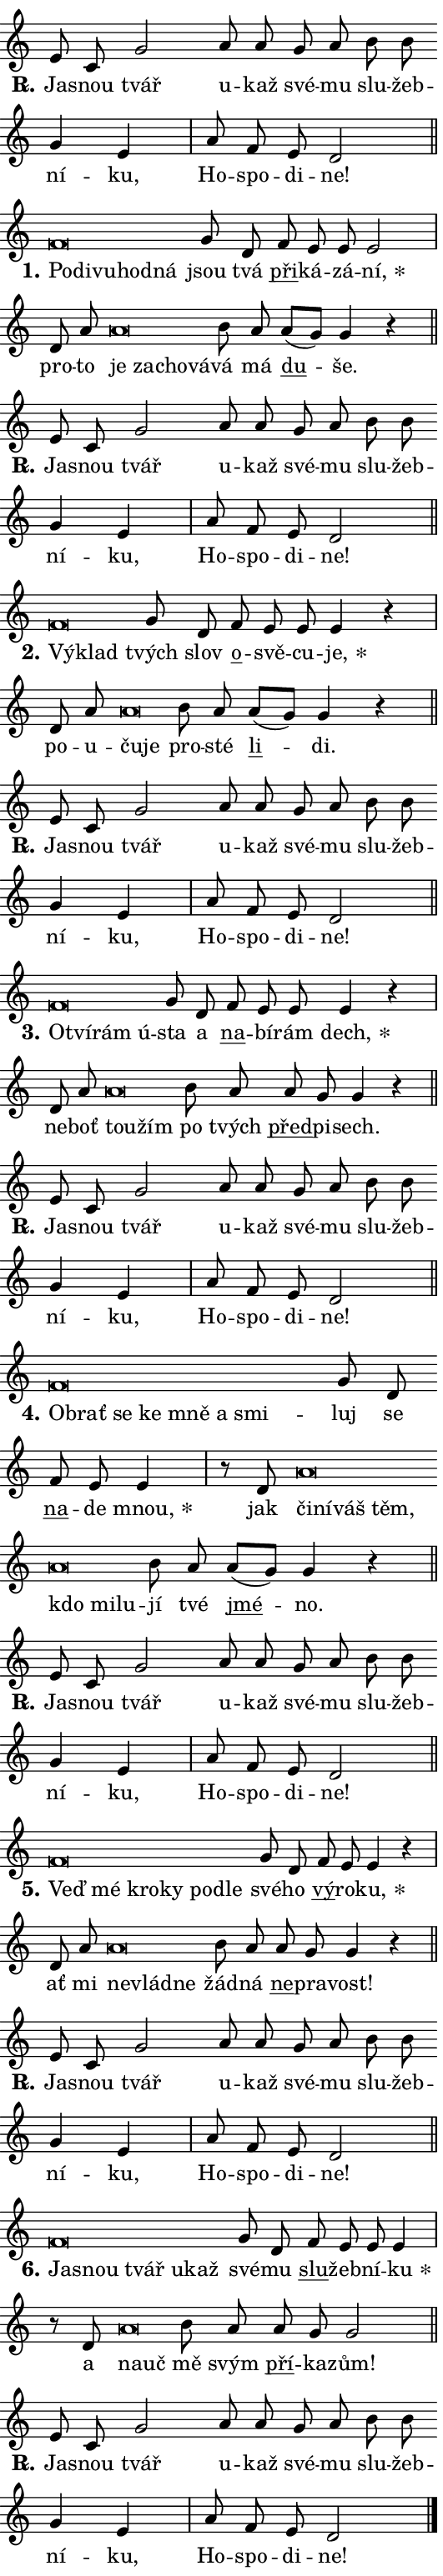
\version "2.24.0"
\header { tagline = "" }
\paper {
  indent = 0\cm
  top-margin = 0\cm
  right-margin = 0.13\cm % to fit lyric hyphens
  bottom-margin = 0\cm
  left-margin = 0\cm
  paper-width = 9\cm
  page-breaking = #ly:one-page-breaking
  system-system-spacing.basic-distance = #11
  score-system-spacing.basic-distance = #11
  ragged-last = ##f
}


%% Author: Thomas Morley
%% https://lists.gnu.org/archive/html/lilypond-user/2020-05/msg00002.html
#(define (line-position grob)
"Returns position of @var[grob} in current system:
   @code{'start}, if at first time-step
   @code{'end}, if at last time-step
   @code{'middle} otherwise
"
  (let* ((col (ly:item-get-column grob))
         (ln (ly:grob-object col 'left-neighbor))
         (rn (ly:grob-object col 'right-neighbor))
         (col-to-check-left (if (ly:grob? ln) ln col))
         (col-to-check-right (if (ly:grob? rn) rn col))
         (break-dir-left
           (and
             (ly:grob-property col-to-check-left 'non-musical #f)
             (ly:item-break-dir col-to-check-left)))
         (break-dir-right
           (and
             (ly:grob-property col-to-check-right 'non-musical #f)
             (ly:item-break-dir col-to-check-right))))
        (cond ((eqv? 1 break-dir-left) 'start)
              ((eqv? -1 break-dir-right) 'end)
              (else 'middle))))

#(define (tranparent-at-line-position vctor)
  (lambda (grob)
  "Relying on @code{line-position} select the relevant enry from @var{vctor}.
Used to determine transparency,"
    (case (line-position grob)
      ((end) (not (vector-ref vctor 0)))
      ((middle) (not (vector-ref vctor 1)))
      ((start) (not (vector-ref vctor 2))))))

noteHeadBreakVisibility =
#(define-music-function (break-visibility)(vector?)
"Makes @code{NoteHead}s transparent relying on @var{break-visibility}"
#{
  \override NoteHead.transparent =
    #(tranparent-at-line-position break-visibility)
#})

#(define delete-ledgers-for-transparent-note-heads
  (lambda (grob)
    "Reads whether a @code{NoteHead} is transparent.
If so this @code{NoteHead} is removed from @code{'note-heads} from
@var{grob}, which is supposed to be @code{LedgerLineSpanner}.
As a result ledgers are not printed for this @code{NoteHead}"
    (let* ((nhds-array (ly:grob-object grob 'note-heads))
           (nhds-list
             (if (ly:grob-array? nhds-array)
                 (ly:grob-array->list nhds-array)
                 '()))
           ;; Relies on the transparent-property being done before
           ;; Staff.LedgerLineSpanner.after-line-breaking is executed.
           ;; This is fragile ...
           (to-keep
             (remove
               (lambda (nhd)
                 (ly:grob-property nhd 'transparent #f))
               nhds-list)))
      ;; TODO find a better method to iterate over grob-arrays, similiar
      ;; to filter/remove etc for lists
      ;; For now rebuilt from scratch
      (set! (ly:grob-object grob 'note-heads)  '())
      (for-each
        (lambda (nhd)
          (ly:pointer-group-interface::add-grob grob 'note-heads nhd))
        to-keep))))

squashNotes = {
  \override NoteHead.X-extent = #'(-0.2 . 0.2)
  \override NoteHead.Y-extent = #'(-0.75 . 0)
  \override NoteHead.stencil =
    #(lambda (grob)
       (let ((pos (ly:grob-property grob 'staff-position)))
         (begin
           (if (< pos -7) (display "ERROR: Lower brevis then expected\n") (display ""))
           (if (<= pos -6) ly:text-interface::print ly:note-head::print))))
}
unSquashNotes = {
  \revert NoteHead.X-extent
  \revert NoteHead.Y-extent
  \revert NoteHead.stencil
}

hideNotes = \noteHeadBreakVisibility #begin-of-line-visible
unHideNotes = \noteHeadBreakVisibility #all-visible

% work-around for resetting accidentals
% https://lilypond.org/doc/v2.23/Documentation/notation/displaying-rhythms#unmetered-music
cadenzaMeasure = {
  \cadenzaOff
  \partial 1024 s1024
  \cadenzaOn
}

#(define-markup-command (accent layout props text) (markup?)
  "Underline accented syllable"
  (interpret-markup layout props
    #{\markup \override #'(offset . 4.3) \underline { #text }#}))

responsum = \markup \concat {
  "R" \hspace #-1.05 \path #0.1 #'((moveto 0 0.07) (lineto 0.9 0.8)) \hspace #0.05 "."
}

spaceSize = #0.6828661417322834 % exact space size for TeX Gyre Schola

\layout {
  \context {
    \Staff
    \remove "Time_signature_engraver"
    \override LedgerLineSpanner.after-line-breaking = #delete-ledgers-for-transparent-note-heads
  }
  \context {
    \Lyrics {
      \override LyricSpace.minimum-distance = \spaceSize
      \override LyricText.font-name = #"TeX Gyre Schola"
      \override LyricText.font-size = 1
      \override StanzaNumber.font-name = #"TeX Gyre Schola Bold"
      \override StanzaNumber.font-size = 1
    }
  }
  \context {
    \Score 
    \override NoteHead.text =
      #(lambda (grob) 
        (let ((pos (ly:grob-property grob 'staff-position)))
          #{\markup {
            \combine
              \halign #-0.55 \raise #(if (= pos -6) 0 0.5) \override #'(thickness . 2) \draw-line #'(3.2 . 0)
              \musicglyph "noteheads.sM1"
          }#}))
  }
}

% magnetic-lyrics.ily
%
%   written by
%     Jean Abou Samra <jean@abou-samra.fr>
%     Werner Lemberg <wl@gnu.org>
%
%   adapted by
%     Jiri Hon <jiri.hon@gmail.com>
%
% Version 2022-Apr-15

% https://www.mail-archive.com/lilypond-user@gnu.org/msg149350.html

#(define (Left_hyphen_pointer_engraver context)
   "Collect syllable-hyphen-syllable occurrences in lyrics and store
them in properties.  This engraver only looks to the left.  For
example, if the lyrics input is @code{foo -- bar}, it does the
following.

@itemize @bullet
@item
Set the @code{text} property of the @code{LyricHyphen} grob between
@q{foo} and @q{bar} to @code{foo}.

@item
Set the @code{left-hyphen} property of the @code{LyricText} grob with
text @q{foo} to the @code{LyricHyphen} grob between @q{foo} and
@q{bar}.
@end itemize

Use this auxiliary engraver in combination with the
@code{lyric-@/text::@/apply-@/magnetic-@/offset!} hook."
   (let ((hyphen #f)
         (text #f))
     (make-engraver
      (acknowledgers
       ((lyric-syllable-interface engraver grob source-engraver)
        (set! text grob)))
      (end-acknowledgers
       ((lyric-hyphen-interface engraver grob source-engraver)
        ;(when (not (grob::has-interface grob 'lyric-space-interface))
          (set! hyphen grob)));)
      ((stop-translation-timestep engraver)
       (when (and text hyphen)
         (ly:grob-set-object! text 'left-hyphen hyphen))
       (set! text #f)
       (set! hyphen #f)))))

#(define (lyric-text::apply-magnetic-offset! grob)
   "If the space between two syllables is less than the value in
property @code{LyricText@/.details@/.squash-threshold}, move the right
syllable to the left so that it gets concatenated with the left
syllable.

Use this function as a hook for
@code{LyricText@/.after-@/line-@/breaking} if the
@code{Left_@/hyphen_@/pointer_@/engraver} is active."
   (let ((hyphen (ly:grob-object grob 'left-hyphen #f)))
     (when hyphen
       (let ((left-text (ly:spanner-bound hyphen LEFT)))
         (when (grob::has-interface left-text 'lyric-syllable-interface)
           (let* ((common (ly:grob-common-refpoint grob left-text X))
                  (this-x-ext (ly:grob-extent grob common X))
                  (left-x-ext
                   (begin
                     ;; Trigger magnetism for left-text.
                     (ly:grob-property left-text 'after-line-breaking)
                     (ly:grob-extent left-text common X)))
                  ;; `delta` is the gap width between two syllables.
                  (delta (- (interval-start this-x-ext)
                            (interval-end left-x-ext)))
                  (details (ly:grob-property grob 'details))
                  (threshold (assoc-get 'squash-threshold details 0.2)))
             (when (< delta threshold)
               (let* (;; We have to manipulate the input text so that
                      ;; ligatures crossing syllable boundaries are not
                      ;; disabled.  For languages based on the Latin
                      ;; script this is essentially a beautification.
                      ;; However, for non-Western scripts it can be a
                      ;; necessity.
                      (lt (ly:grob-property left-text 'text))
                      (rt (ly:grob-property grob 'text))
                      (is-space (grob::has-interface hyphen 'lyric-space-interface))
                      (space (if is-space " " ""))
                      (extra-delta (if is-space spaceSize 0))
                      ;; Append new syllable.
                      (ltrt-space (if (and (string? lt) (string? rt))
                                (string-append lt space rt)
                                (make-concat-markup (list lt space rt))))
                      ;; Right-align `ltrt` to the right side.
                      (ltrt-space-markup (grob-interpret-markup
                               grob
                               (make-translate-markup
                                (cons (interval-length this-x-ext) 0)
                                (make-right-align-markup ltrt-space)))))
                 (begin
                   ;; Don't print `left-text`.
                   (ly:grob-set-property! left-text 'stencil #f)
                   ;; Set text and stencil (which holds all collected
                   ;; syllables so far) and shift it to the left.
                   (ly:grob-set-property! grob 'text ltrt-space)
                   (ly:grob-set-property! grob 'stencil ltrt-space-markup)
                   (ly:grob-translate-axis! grob (- (- delta extra-delta)) X))))))))))


#(define (lyric-hyphen::displace-bounds-first grob)
   ;; Make very sure this callback isn't triggered too early.
   (let ((left (ly:spanner-bound grob LEFT))
         (right (ly:spanner-bound grob RIGHT)))
     (ly:grob-property left 'after-line-breaking)
     (ly:grob-property right 'after-line-breaking)
     (ly:lyric-hyphen::print grob)))

squashThreshold = #0.4

\layout {
  \context {
    \Lyrics
    \consists #Left_hyphen_pointer_engraver
    \override LyricText.after-line-breaking =
      #lyric-text::apply-magnetic-offset!
    \override LyricHyphen.stencil = #lyric-hyphen::displace-bounds-first
    \override LyricText.details.squash-threshold = \squashThreshold
    \override LyricHyphen.minimum-distance = 0
    \override LyricHyphen.minimum-length = \squashThreshold
  }
}

squashText = \override LyricText.details.squash-threshold = 9999
unSquashText = \override LyricText.details.squash-threshold = \squashThreshold

leftText = \override LyricText.self-alignment-X = #LEFT
unLeftText = \revert LyricText.self-alignment-X

starOffset = #(lambda (grob) 
                (let ((x_offset (ly:self-alignment-interface::aligned-on-x-parent grob)))
                  (if (= x_offset 0) 0 (+ x_offset 1.2))))

star = #(define-music-function (syllable)(string?)
"Append star separator at the end of a syllable"
#{
  \once \override LyricText.X-offset = #starOffset
  \lyricmode { \markup {
    #syllable
    \override #'((font-name . "TeX Gyre Schola Bold")) \hspace #0.2 \lower #0.65 \larger "*"
  } }
#})

starAccent = #(define-music-function (syllable)(string?)
"Append star separator at the end of a syllable and make accent"
#{
  \once \override LyricText.X-offset = #starOffset
  \lyricmode { \markup {
    \accent #syllable
    \override #'((font-name . "TeX Gyre Schola Bold")) \hspace #0.2 \lower #0.65 \larger "*"
  } }
#})

breath = #(define-music-function (syllable)(string?)
"Append breathing indicator at the end of a syllable"
#{
  \lyricmode { \markup { #syllable "+" } }
#})

optionalBreath = #(define-music-function (syllable)(string?)
"Append optional breathing indicator at the end of a syllable"
#{
  \lyricmode { \markup { #syllable "(+)" } }
#})


\score {
    <<
        \new Voice = "melody" { \cadenzaOn \key c \major \relative { e'8 c g'2 a8 a \bar "" g a \bar "" b b \bar "" g4 e \cadenzaMeasure \bar "|" a8 f e d2 \cadenzaMeasure \bar "||" \break } }
        \new Lyrics \lyricsto "melody" { \lyricmode { \set stanza = \responsum
Ja -- snou tvář u -- kaž své -- mu slu -- žeb -- ní -- ku, Ho -- spo -- di -- ne! } }
    >>
    \layout {}
}

\score {
    <<
        \new Voice = "melody" { \cadenzaOn \key c \major \relative { \squashNotes f'\breve*1/16 \hideNotes \breve*1/16 \bar "" \breve*1/16 \bar "" \breve*1/16 \breve*1/16 \bar "" \unHideNotes \unSquashNotes g8 d \bar "" f e e e2 \cadenzaMeasure \bar "|" d8 a' \bar "" \squashNotes a\breve*1/16 \hideNotes \breve*1/16 \bar "" \breve*1/16 \breve*1/16 \bar "" \unHideNotes \unSquashNotes b8 a \bar "" a[( g)] g4 r \cadenzaMeasure \bar "||" \break } }
        \new Lyrics \lyricsto "melody" { \lyricmode { \set stanza = "1."
\leftText Po -- \squashText di -- vu -- hod -- ná \unLeftText \unSquashText jsou tvá \markup \accent při -- ká -- zá -- \star ní, pro -- to \leftText je \squashText za -- cho -- vá -- \unLeftText \unSquashText vá má \markup \accent du -- še. } }
    >>
    \layout {}
}

\score {
    <<
        \new Voice = "melody" { \cadenzaOn \key c \major \relative { e'8 c g'2 a8 a \bar "" g a \bar "" b b \bar "" g4 e \cadenzaMeasure \bar "|" a8 f e d2 \cadenzaMeasure \bar "||" \break } }
        \new Lyrics \lyricsto "melody" { \lyricmode { \set stanza = \responsum
Ja -- snou tvář u -- kaž své -- mu slu -- žeb -- ní -- ku, Ho -- spo -- di -- ne! } }
    >>
    \layout {}
}

\score {
    <<
        \new Voice = "melody" { \cadenzaOn \key c \major \relative { \squashNotes f'\breve*1/16 \hideNotes \breve*1/16 \bar "" \unHideNotes \unSquashNotes g8 d \bar "" f e e e4 r \cadenzaMeasure \bar "|" d8 a' \bar "" \squashNotes a\breve*1/16 \hideNotes \breve*1/16 \bar "" \unHideNotes \unSquashNotes b8 a \bar "" a[( g)] g4 r \cadenzaMeasure \bar "||" \break } }
        \new Lyrics \lyricsto "melody" { \lyricmode { \set stanza = "2."
\leftText Vý -- \squashText klad \unLeftText \unSquashText tvých slov \markup \accent o -- svě -- cu -- \star je, po -- u -- \leftText ču -- \squashText je \unLeftText \unSquashText pro -- sté \markup \accent li -- di. } }
    >>
    \layout {}
}

\score {
    <<
        \new Voice = "melody" { \cadenzaOn \key c \major \relative { e'8 c g'2 a8 a \bar "" g a \bar "" b b \bar "" g4 e \cadenzaMeasure \bar "|" a8 f e d2 \cadenzaMeasure \bar "||" \break } }
        \new Lyrics \lyricsto "melody" { \lyricmode { \set stanza = \responsum
Ja -- snou tvář u -- kaž své -- mu slu -- žeb -- ní -- ku, Ho -- spo -- di -- ne! } }
    >>
    \layout {}
}

\score {
    <<
        \new Voice = "melody" { \cadenzaOn \key c \major \relative { \squashNotes f'\breve*1/16 \hideNotes \breve*1/16 \bar "" \breve*1/16 \breve*1/16 \bar "" \unHideNotes \unSquashNotes g8 d \bar "" f e e e4 r \cadenzaMeasure \bar "|" d8 a' \bar "" \squashNotes a\breve*1/16 \hideNotes \breve*1/16 \bar "" \unHideNotes \unSquashNotes b8 a \bar "" a g g4 r \cadenzaMeasure \bar "||" \break } }
        \new Lyrics \lyricsto "melody" { \lyricmode { \set stanza = "3."
\leftText O -- \squashText tví -- rám ú -- \unLeftText \unSquashText sta a \markup \accent na -- bí -- rám \star dech, ne -- boť \leftText tou -- \squashText žím \unLeftText \unSquashText po tvých \markup \accent před -- pi -- sech. } }
    >>
    \layout {}
}

\score {
    <<
        \new Voice = "melody" { \cadenzaOn \key c \major \relative { e'8 c g'2 a8 a \bar "" g a \bar "" b b \bar "" g4 e \cadenzaMeasure \bar "|" a8 f e d2 \cadenzaMeasure \bar "||" \break } }
        \new Lyrics \lyricsto "melody" { \lyricmode { \set stanza = \responsum
Ja -- snou tvář u -- kaž své -- mu slu -- žeb -- ní -- ku, Ho -- spo -- di -- ne! } }
    >>
    \layout {}
}

\score {
    <<
        \new Voice = "melody" { \cadenzaOn \key c \major \relative { \squashNotes f'\breve*1/16 \hideNotes \breve*1/16 \bar "" \breve*1/16 \bar "" \breve*1/16 \bar "" \breve*1/16 \bar "" \breve*1/16 \breve*1/16 \bar "" \unHideNotes \unSquashNotes g8 d \bar "" f e e4 \cadenzaMeasure \bar "|" r8 d8 \squashNotes a'\breve*1/16 \hideNotes \breve*1/16 \bar "" \breve*1/16 \bar "" \breve*1/16 \bar "" \breve*1/16 \bar "" \breve*1/16 \breve*1/16 \bar "" \unHideNotes \unSquashNotes b8 a \bar "" a[( g)] g4 r \cadenzaMeasure \bar "||" \break } }
        \new Lyrics \lyricsto "melody" { \lyricmode { \set stanza = "4."
\leftText Ob -- \squashText rať se ke mně a smi -- \unLeftText \unSquashText luj se \markup \accent na -- de \star mnou, jak \leftText či -- \squashText ní -- váš těm, kdo mi -- lu -- \unLeftText \unSquashText jí tvé \markup \accent jmé -- no. } }
    >>
    \layout {}
}

\score {
    <<
        \new Voice = "melody" { \cadenzaOn \key c \major \relative { e'8 c g'2 a8 a \bar "" g a \bar "" b b \bar "" g4 e \cadenzaMeasure \bar "|" a8 f e d2 \cadenzaMeasure \bar "||" \break } }
        \new Lyrics \lyricsto "melody" { \lyricmode { \set stanza = \responsum
Ja -- snou tvář u -- kaž své -- mu slu -- žeb -- ní -- ku, Ho -- spo -- di -- ne! } }
    >>
    \layout {}
}

\score {
    <<
        \new Voice = "melody" { \cadenzaOn \key c \major \relative { \squashNotes f'\breve*1/16 \hideNotes \breve*1/16 \bar "" \breve*1/16 \bar "" \breve*1/16 \bar "" \breve*1/16 \breve*1/16 \bar "" \unHideNotes \unSquashNotes g8 d \bar "" f e e4 r \cadenzaMeasure \bar "|" d8 a' \bar "" \squashNotes a\breve*1/16 \hideNotes \breve*1/16 \breve*1/16 \bar "" \unHideNotes \unSquashNotes b8 a \bar "" a g g4 r \cadenzaMeasure \bar "||" \break } }
        \new Lyrics \lyricsto "melody" { \lyricmode { \set stanza = "5."
\leftText Veď \squashText mé kro -- ky po -- dle \unLeftText \unSquashText své -- ho \markup \accent vý -- ro -- \star ku, ať mi \leftText ne -- \squashText vlád -- ne \unLeftText \unSquashText žád -- ná \markup \accent ne -- pra -- vost! } }
    >>
    \layout {}
}

\score {
    <<
        \new Voice = "melody" { \cadenzaOn \key c \major \relative { e'8 c g'2 a8 a \bar "" g a \bar "" b b \bar "" g4 e \cadenzaMeasure \bar "|" a8 f e d2 \cadenzaMeasure \bar "||" \break } }
        \new Lyrics \lyricsto "melody" { \lyricmode { \set stanza = \responsum
Ja -- snou tvář u -- kaž své -- mu slu -- žeb -- ní -- ku, Ho -- spo -- di -- ne! } }
    >>
    \layout {}
}

\score {
    <<
        \new Voice = "melody" { \cadenzaOn \key c \major \relative { \squashNotes f'\breve*1/16 \hideNotes \breve*1/16 \bar "" \breve*1/16 \bar "" \breve*1/16 \breve*1/16 \bar "" \unHideNotes \unSquashNotes g8 d \bar "" f e e e4 \cadenzaMeasure \bar "|" r8 d8 \squashNotes a'\breve*1/16 \hideNotes \breve*1/16 \bar "" \unHideNotes \unSquashNotes b8 a \bar "" a g g2 \cadenzaMeasure \bar "||" \break } }
        \new Lyrics \lyricsto "melody" { \lyricmode { \set stanza = "6."
\leftText Ja -- \squashText snou tvář u -- kaž \unLeftText \unSquashText své -- mu \markup \accent slu -- žeb -- ní -- \star ku a \leftText na -- \squashText uč \unLeftText \unSquashText mě svým \markup \accent pří -- ka -- zům! } }
    >>
    \layout {}
}

\score {
    <<
        \new Voice = "melody" { \cadenzaOn \key c \major \relative { e'8 c g'2 a8 a \bar "" g a \bar "" b b \bar "" g4 e \cadenzaMeasure \bar "|" a8 f e d2 \cadenzaMeasure \bar "||" \break } \bar "|." }
        \new Lyrics \lyricsto "melody" { \lyricmode { \set stanza = \responsum
Ja -- snou tvář u -- kaž své -- mu slu -- žeb -- ní -- ku, Ho -- spo -- di -- ne! } }
    >>
    \layout {}
}
